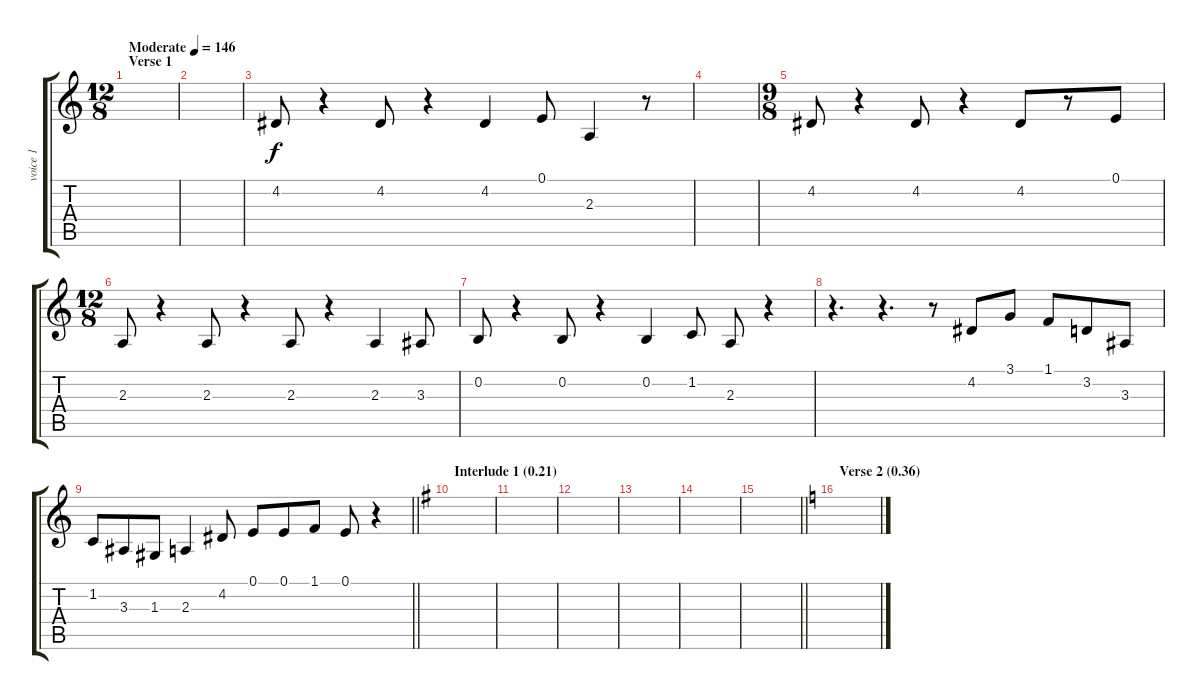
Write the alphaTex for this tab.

\track ("voice 1" "voice 1") {instrument clarinet}
\staff {score tabs}
\tuning (E4 B3 G3 D3 A2 E2) {hide}
\ts (12 8)
\section ("" "Verse 1")
\tempo (146 "Moderate")
\clef g2
\ks c
|
|
4.2.8 r.4 4.2.8 r.4 4.2.4 0.1.8 2.3.4 r.8 |
|
\ts (9 8)
4.2.8 r.4 4.2.8 r.4 4.2.8 r.8 0.1.8 |
\ts (12 8)
2.3.8 r.4 2.3.8 r.4 2.3.8 r.4 2.3.4 3.3.8 |
0.2.8 r.4 0.2.8 r.4 0.2.4 1.2.8 2.3.8 r.4 |
r.4{d} r.4{d} r.8 4.2.8 3.1.8 1.1.8 3.2.8 3.3.8 |
\barLineRight lightlight
1.2.8 3.3.8 1.3.8 2.3.4 4.2.8 0.1.8 0.1.8 1.1.8 0.1.8 r.4 |
\section ("" "Interlude 1 (0.21)")
\ks g
|
|
|
|
|
\barLineRight lightlight
|
\section ("" "Verse 2 (0.36)")
\ks c
